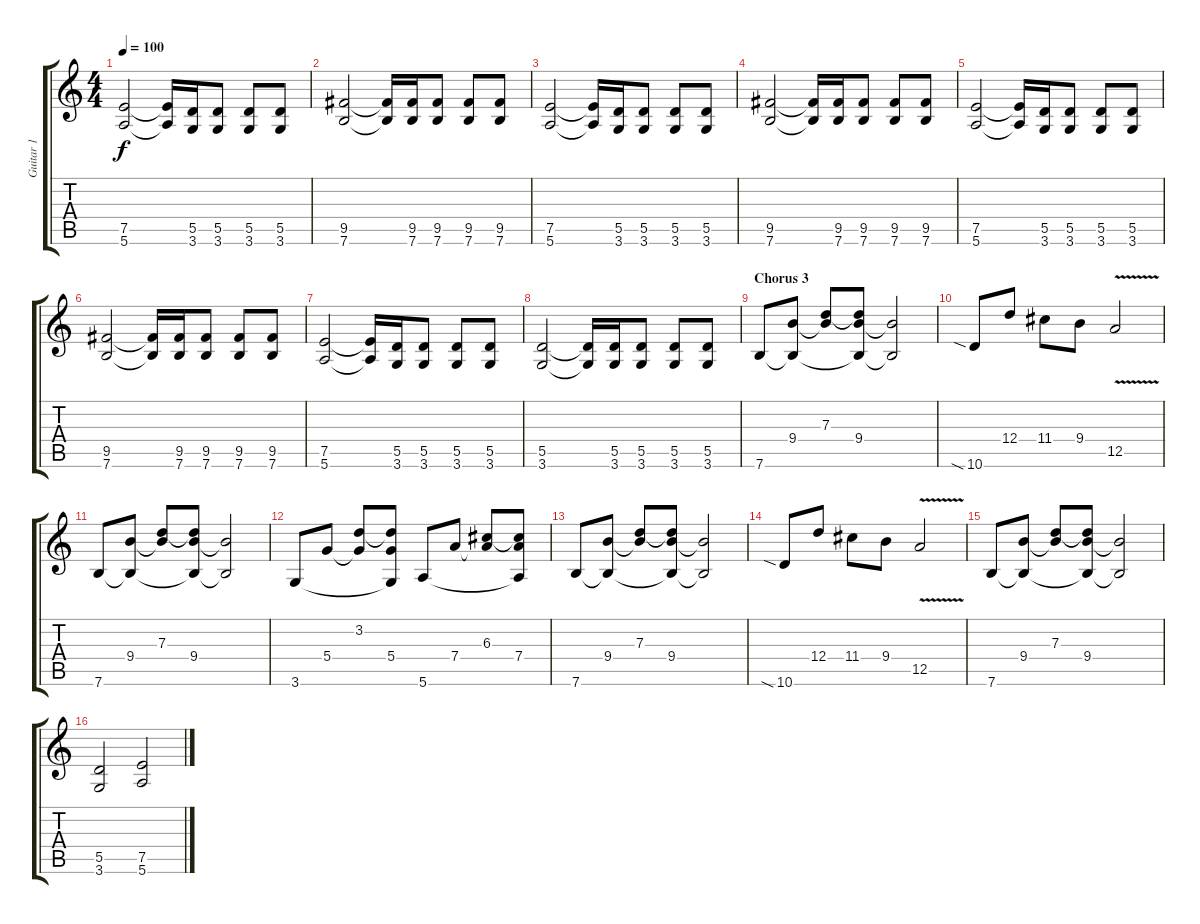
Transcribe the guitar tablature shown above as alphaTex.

\track ("Guitar 1" "Guitar 1") {instrument electricguitarjazz}
\staff {score tabs}
\tuning (E4 B3 G3 D3 A2 E2) {hide}
\ts (4 4)
\tempo 100
\clef g2
\ks c
(7.5 5.6).2{dy f instrument overdrivenguitar} (7.5{t} 5.6{t}).16 (5.5 3.6).16 (5.5 3.6).8 (5.5 3.6).8 (5.5 3.6).8 |
(9.5 7.6).2{instrument overdrivenguitar} (9.5{t} 7.6{t}).16 (9.5 7.6).16 (9.5 7.6).8 (9.5 7.6).8 (9.5 7.6).8 |
(7.5 5.6).2{instrument overdrivenguitar} (7.5{t} 5.6{t}).16 (5.5 3.6).16 (5.5 3.6).8 (5.5 3.6).8 (5.5 3.6).8 |
(9.5 7.6).2{instrument overdrivenguitar} (9.5{t} 7.6{t}).16 (9.5 7.6).16 (9.5 7.6).8 (9.5 7.6).8 (9.5 7.6).8 |
(7.5 5.6).2{instrument overdrivenguitar} (7.5{t} 5.6{t}).16 (5.5 3.6).16 (5.5 3.6).8 (5.5 3.6).8 (5.5 3.6).8 |
(9.5 7.6).2{instrument overdrivenguitar} (9.5{t} 7.6{t}).16 (9.5 7.6).16 (9.5 7.6).8 (9.5 7.6).8 (9.5 7.6).8 |
(7.5 5.6).2{instrument overdrivenguitar} (7.5{t} 5.6{t}).16 (5.5 3.6).16 (5.5 3.6).8 (5.5 3.6).8 (5.5 3.6).8 |
(5.5 3.6).2{instrument overdrivenguitar} (5.5{t} 3.6{t}).16 (5.5 3.6).16 (5.5 3.6).8 (5.5 3.6).8 (5.5 3.6).8 |
\section ("" "Chorus 3")
7.6.8{instrument distortionguitar} (9.4 7.6{t}).8 (7.3 9.4{t}).8 (7.3{t} 9.4 7.6{t}).8 (9.4{t} 7.6{t}).2 |
10.6{sia}.8 12.4.8 11.4.8 9.4.8 12.5{v}.2 |
7.6.8{instrument distortionguitar} (9.4 7.6{t}).8 (7.3 9.4{t}).8 (7.3{t} 9.4 7.6{t}).8 (9.4{t} 7.6{t}).2 |
3.6.8{instrument distortionguitar} 5.4.8 (3.2 5.4{t}).8 (3.2{t} 5.4 3.6{t}).8 5.6.8 7.4.8 (6.3 7.4{t}).8 (6.3{t} 7.4 5.6{t}).8 |
7.6.8{instrument distortionguitar} (9.4 7.6{t}).8 (7.3 9.4{t}).8 (7.3{t} 9.4 7.6{t}).8 (9.4{t} 7.6{t}).2 |
10.6{sia}.8 12.4.8 11.4.8 9.4.8 12.5{v}.2 |
7.6.8{instrument distortionguitar} (9.4 7.6{t}).8 (7.3 9.4{t}).8 (7.3{t} 9.4 7.6{t}).8 (9.4{t} 7.6{t}).2 |
(5.5 3.6).2{instrument distortionguitar} (7.5 5.6).2
